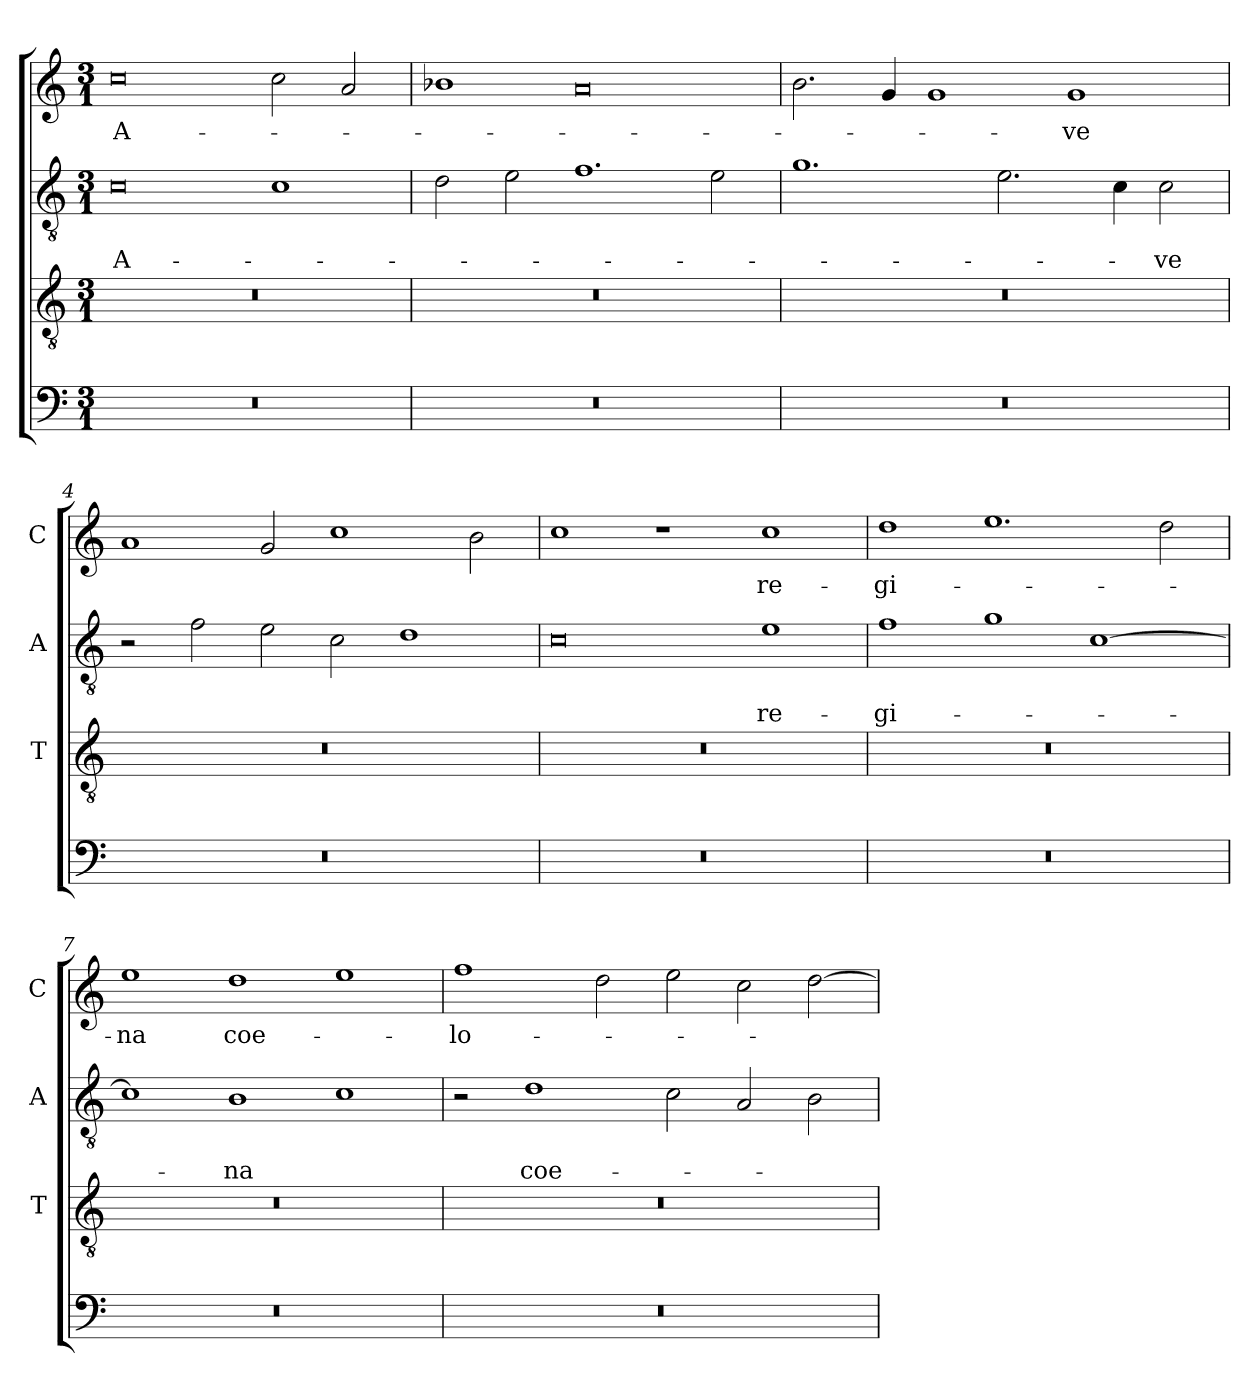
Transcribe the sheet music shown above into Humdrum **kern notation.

**kern	**kern	**kern	**text	**text	**kern	**text
*part4	*part3	*part2	*part2	*part2	*part1	*part1
*staff4	*staff3	*staff2	*staff2	*staff2	*staff1	*staff1
*	*I'T	*I'A	*	*	*I'C	*
*clefF4	*clefGv2	*clefGv2	*	*	*clefG2	*
*k[]	*k[]	*k[]	*	*	*k[]	*
*C:	*C:	*C:	*	*	*C:	*
*M3/1	*M3/1	*M3/1	*	*	*M3/1	*
=1	=1	=1	=1	=1	=1	=1
!	!	!	!	!LO:LY:b	!	!LO:LY:b
0.r	0.r	0c	.	A-	0cc	A-
.	.	1c	.	.	2cc\	.
.	.	.	.	.	2a/	.
=2	=2	=2	=2	=2	=2	=2
0.r	0.r	2d\	.	.	1b-X	.
.	.	2e\	.	.	.	.
.	.	1.f	.	.	0a	.
.	.	2e\	.	.	.	.
=3	=3	=3	=3	=3	=3	=3
0.r	0.r	1.g	.	.	2.b\	.
.	.	.	.	.	4g/	.
.	.	.	.	.	1g	.
.	.	2.e\	.	.	.	.
!	!	!	!	!	!	!LO:LY:b
.	.	.	.	.	1g	-ve
.	.	4c\	.	.	.	.
!	!	!	!	!LO:LY:b	!	!
.	.	2c\	.	-ve	.	.
=4	=4	=4	=4	=4	=4	=4
0.r	0.r	2r	.	.	1a	.
.	.	2f\	.	.	.	.
.	.	2e\	.	.	2g/	.
.	.	2c\	.	.	1cc	.
.	.	1d	.	.	.	.
.	.	.	.	.	2b\	.
=5	=5	=5	=5	=5	=5	=5
0.r	0.r	0c	.	.	1cc	.
.	.	.	.	.	1r	.
!	!	!	!	!LO:LY:b	!	!LO:LY:b
.	.	1e	.	re-	1cc	re-
!!LO:LB:g=z
=6	=6	=6	=6	=6	=6	=6
!	!	!	!	!LO:LY:b	!	!LO:LY:b
0.r	0.r	1f	.	-gi-	1dd	-gi-
.	.	1g	.	.	1.ee	.
.	.	[1c	.	.	.	.
.	.	.	.	.	2dd\	.
=7	=7	=7	=7	=7	=7	=7
!	!	!	!	!	!	!LO:LY:b
0.r	0.r	1c]	.	.	1ee	-na
!	!	!	!	!LO:LY:b	!	!LO:LY:b
.	.	1B	.	-na	1dd	coe-
.	.	1c	.	.	1ee	.
=8	=8	=8	=8	=8	=8	=8
!	!	!	!	!	!	!LO:LY:b
0.r	0.r	2r	.	.	1ff	-lo-
!	!	!	!	!LO:LY:b	!	!
.	.	1d	.	coe-	.	.
.	.	.	.	.	2dd\	.
.	.	2c\	.	.	2ee\	.
.	.	2A/	.	.	2cc\	.
.	.	2B\	.	.	[2dd\	.
=	=	=	=	=	=	=
*-	*-	*-	*-	*-	*-	*-
